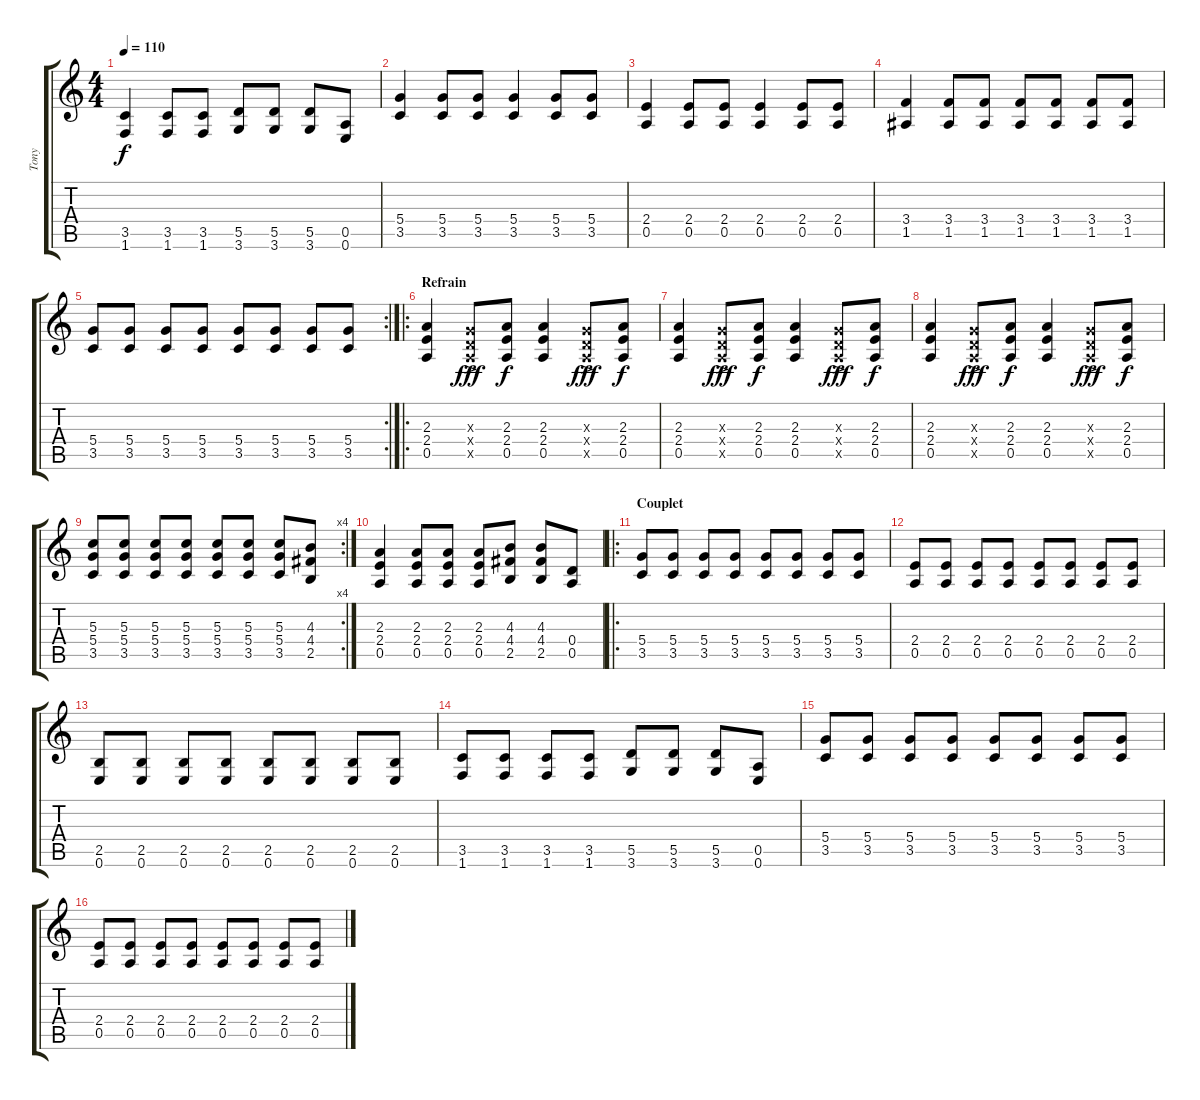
\track ("Tony" "Tony") {instrument distortionguitar}
\staff {score tabs}
\tuning (E4 B3 G3 D3 A2 E2) {hide}
\ts (4 4)
\tempo 110
\clef g2
\ks c
(3.5 1.6).4{dy f} (3.5 1.6).8 (3.5 1.6).8 (5.5 3.6).8 (5.5 3.6).8 (5.5 3.6).8 (0.5 0.6).8 |
(5.4 3.5).4 (5.4 3.5).8 (5.4 3.5).8 (5.4 3.5).4 (5.4 3.5).8 (5.4 3.5).8 |
(2.4 0.5).4 (2.4 0.5).8 (2.4 0.5).8 (2.4 0.5).4 (2.4 0.5).8 (2.4 0.5).8 |
(3.4 1.5).4 (3.4 1.5).8 (3.4 1.5).8 (3.4 1.5).8 (3.4 1.5).8 (3.4 1.5).8 (3.4 1.5).8 |
\rc 2
(5.4 3.5).8 (5.4 3.5).8 (5.4 3.5).8 (5.4 3.5).8 (5.4 3.5).8 (5.4 3.5).8 (5.4 3.5).8 (5.4 3.5).8 |
\ro
\section ("" "Refrain")
(2.3 2.4 0.5).4 (0.3{ac x} 0.4{ac x} 0.5{ac x}).8{dy fff} (2.3 2.4 0.5).8{dy f} (2.3 2.4 0.5).4 (0.3{ac x} 0.4{ac x} 0.5{ac x}).8{dy fff} (2.3 2.4 0.5).8{dy f} |
(2.3 2.4 0.5).4 (0.3{ac x} 0.4{ac x} 0.5{ac x}).8{dy fff} (2.3 2.4 0.5).8{dy f} (2.3 2.4 0.5).4 (0.3{ac x} 0.4{ac x} 0.5{ac x}).8{dy fff} (2.3 2.4 0.5).8{dy f} |
(2.3 2.4 0.5).4 (0.3{ac x} 0.4{ac x} 0.5{ac x}).8{dy fff} (2.3 2.4 0.5).8{dy f} (2.3 2.4 0.5).4 (0.3{ac x} 0.4{ac x} 0.5{ac x}).8{dy fff} (2.3 2.4 0.5).8{dy f} |
\rc 4
(5.3 5.4 3.5).8 (5.3 5.4 3.5).8 (5.3 5.4 3.5).8 (5.3 5.4 3.5).8 (5.3 5.4 3.5).8 (5.3 5.4 3.5).8 (5.3 5.4 3.5).8 (4.3 4.4 2.5).8 |
(2.3 2.4 0.5).4 (2.3 2.4 0.5).8 (2.3 2.4 0.5).8 (2.3 2.4 0.5).8 (4.3 4.4 2.5).8 (4.3 4.4 2.5).8 (0.4 0.5).8 |
\ro
\section ("" "Couplet")
(5.4 3.5).8 (5.4 3.5).8 (5.4 3.5).8 (5.4 3.5).8 (5.4 3.5).8 (5.4 3.5).8 (5.4 3.5).8 (5.4 3.5).8 |
(2.4 0.5).8 (2.4 0.5).8 (2.4 0.5).8 (2.4 0.5).8 (2.4 0.5).8 (2.4 0.5).8 (2.4 0.5).8 (2.4 0.5).8 |
(2.5 0.6).8 (2.5 0.6).8 (2.5 0.6).8 (2.5 0.6).8 (2.5 0.6).8 (2.5 0.6).8 (2.5 0.6).8 (2.5 0.6).8 |
(3.5 1.6).8 (3.5 1.6).8 (3.5 1.6).8 (3.5 1.6).8 (5.5 3.6).8 (5.5 3.6).8 (5.5 3.6).8 (0.5 0.6).8 |
(5.4 3.5).8 (5.4 3.5).8 (5.4 3.5).8 (5.4 3.5).8 (5.4 3.5).8 (5.4 3.5).8 (5.4 3.5).8 (5.4 3.5).8 |
(2.4 0.5).8 (2.4 0.5).8 (2.4 0.5).8 (2.4 0.5).8 (2.4 0.5).8 (2.4 0.5).8 (2.4 0.5).8 (2.4 0.5).8
